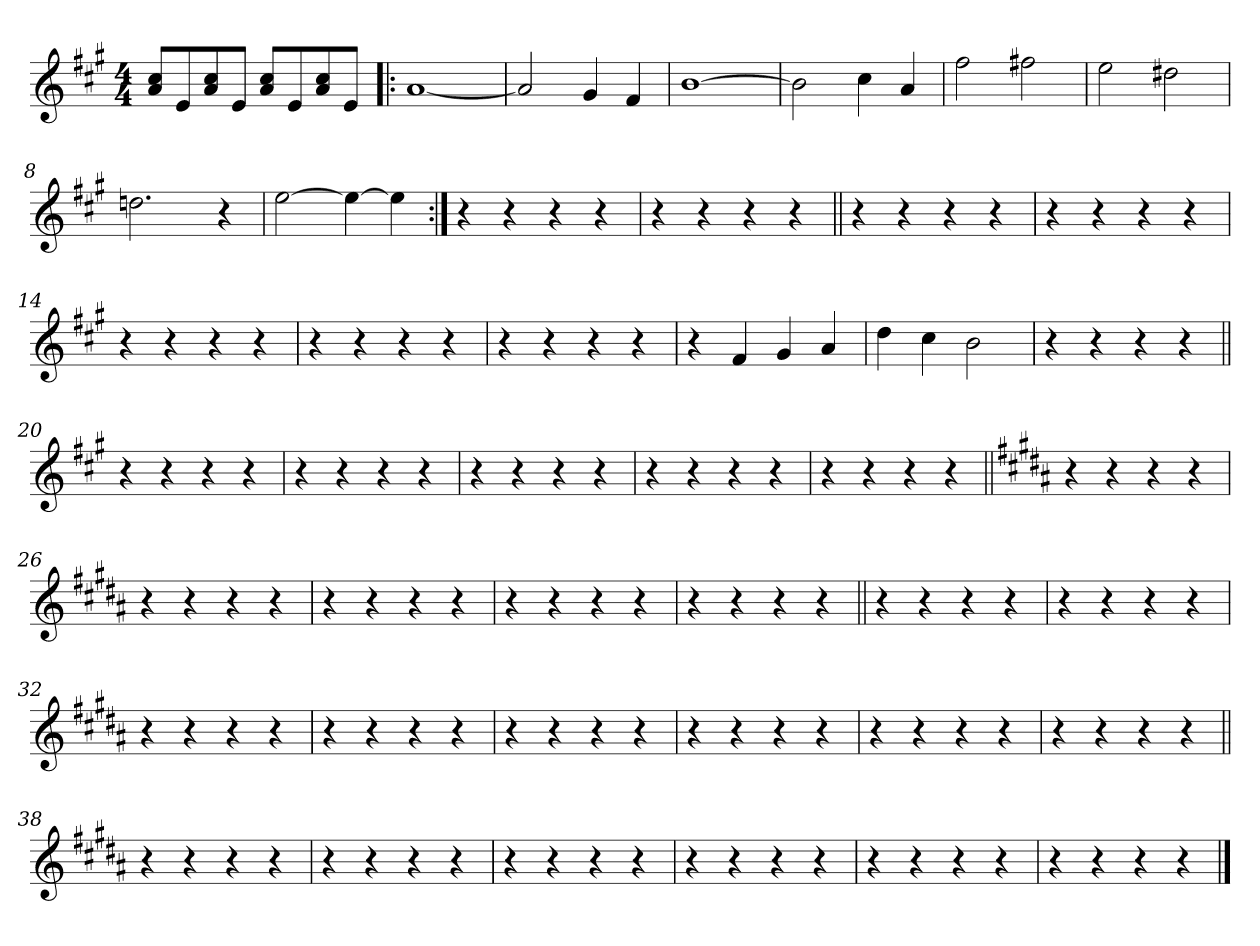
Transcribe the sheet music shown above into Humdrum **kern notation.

**kern
*part1
*staff1
!!LO:PB:g=z
*clefG2
*k[f#c#g#]
*A:
*M4/4
*MM60
=1
8ai/ 8cc#iL
8ei/
8ai/ 8cc#i
8ei/J
8ai/ 8cc#iL
8ei/
8ai/ 8cc#i
8ei/J
=2!|:
[<1ai
=3
2ai/]
4g#i/
4f#i/
=4
[>1bi
=5
2bi\]
4cc#i\
4ai/
!!LO:LB:g=z
=6
2ff#i\
2ff#Xi\
=7
2eei\
2dd#Xi\
=8
2.ddni\
4r
=9
[>2eei\
4eei\_>
4eei\]
=10:|!
4r
4r
4r
4r
=11
4r
4r
4r
4r
!!LO:LB:g=z
=12||
4r
4r
4r
4r
=13
4r
4r
4r
4r
=14
4r
4r
4r
4r
=15
4r
4r
4r
4r
=16
4r
4r
4r
4r
!!LO:LB:g=z
=17
4r
4f#i/
4g#i/
4ai/
=18
4ddi\
4cc#i\
2bi\
=19
4r
4r
4r
4r
=20||
4r
4r
4r
4r
=21
4r
4r
4r
4r
!!LO:LB:g=z
=22
4r
4r
4r
4r
=23
4r
4r
4r
4r
=24
4r
4r
4r
4r
=25||
*k[f#c#g#d#a#]
*g#:
4r
4r
4r
4r
=26
4r
4r
4r
4r
!!LO:LB:g=z
=27
4r
4r
4r
4r
=28
4r
4r
4r
4r
=29
4r
4r
4r
4r
=30||
4r
4r
4r
4r
=31
4r
4r
4r
4r
!!LO:LB:g=z
=32
4r
4r
4r
4r
=33
4r
4r
4r
4r
=34
4r
4r
4r
4r
=35
4r
4r
4r
4r
=36
4r
4r
4r
4r
!!LO:LB:g=z
=37
4r
4r
4r
4r
=38||
4r
4r
4r
4r
=39
4r
4r
4r
4r
=40
4r
4r
4r
4r
!!LO:LB:g=z
=41
4r
4r
4r
4r
=42
4r
4r
4r
4r
=43
4r
4r
4r
4r
==
*-
